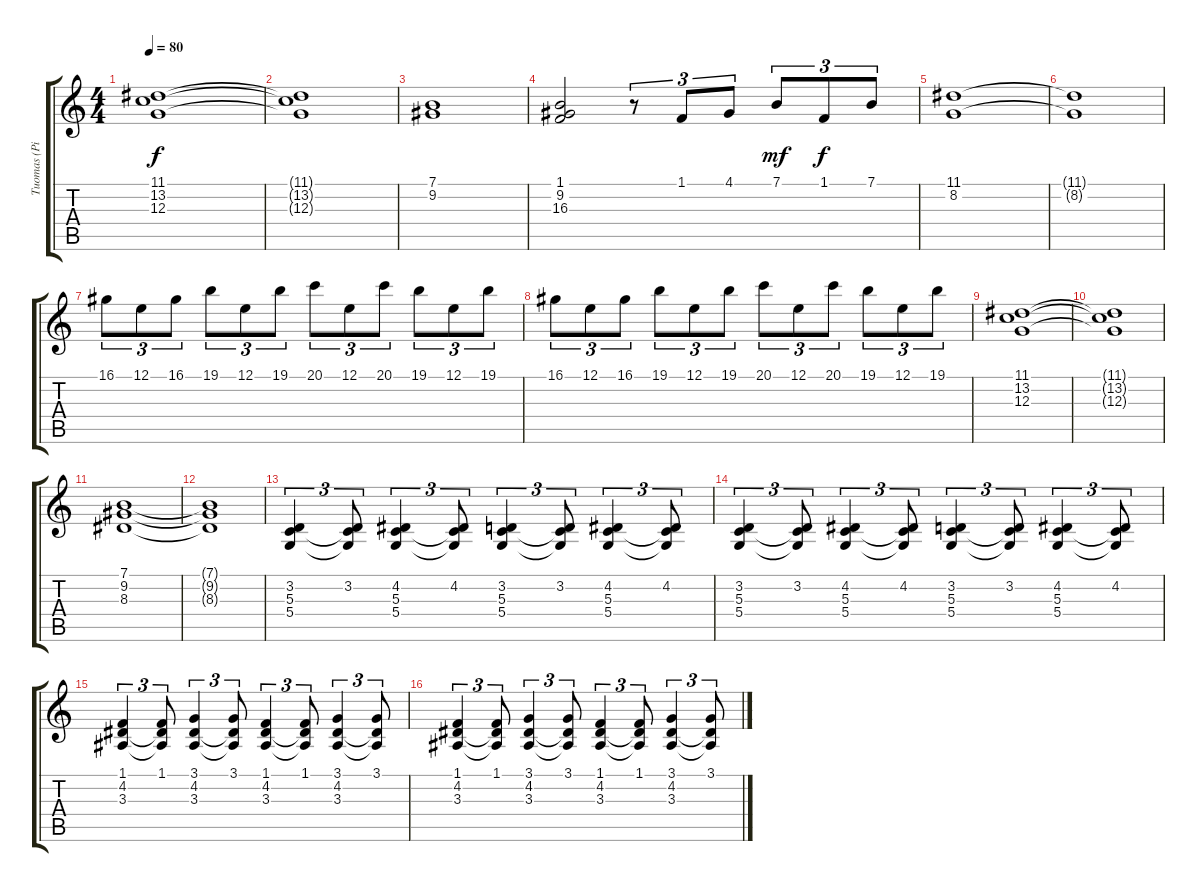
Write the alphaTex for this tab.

\track ("Tuomas (Piano RH)" "Tuomas (Pi") {instrument acousticgrandpiano}
\staff {score tabs}
\tuning (E4 B3 G3 D3 A2 E2) {hide}
\ts (4 4)
\tempo 80
\clef g2
\ks c
(11.1 13.2 12.3).1{dy f} |
(11.1{t} 13.2{t} 12.3{t}).1 |
(7.1 9.2).1 |
(1.1 9.2 16.3).2 r.8{tu (3 2)} 1.1.8{tu (3 2)} 4.1.8{tu (3 2)} 7.1.8{tu (3 2) dy mf} 1.1.8{tu (3 2) dy f} 7.1.8{tu (3 2)} |
(11.1 8.2).1 |
(11.1{t} 8.2{t}).1 |
16.1.8{tu (3 2)} 12.1.8{tu (3 2)} 16.1.8{tu (3 2)} 19.1.8{tu (3 2)} 12.1.8{tu (3 2)} 19.1.8{tu (3 2)} 20.1.8{tu (3 2)} 12.1.8{tu (3 2)} 20.1.8{tu (3 2)} 19.1.8{tu (3 2)} 12.1.8{tu (3 2)} 19.1.8{tu (3 2)} |
16.1.8{tu (3 2)} 12.1.8{tu (3 2)} 16.1.8{tu (3 2)} 19.1.8{tu (3 2)} 12.1.8{tu (3 2)} 19.1.8{tu (3 2)} 20.1.8{tu (3 2)} 12.1.8{tu (3 2)} 20.1.8{tu (3 2)} 19.1.8{tu (3 2)} 12.1.8{tu (3 2)} 19.1.8{tu (3 2)} |
(11.1 13.2 12.3).1 |
(11.1{t} 13.2{t} 12.3{t}).1 |
(7.1 9.2 8.3).1 |
(7.1{t} 9.2{t} 8.3{t}).1 |
(3.2 5.3 5.4).4{tu (3 2)} (3.2 5.3{t} 5.4{t}).8{tu (3 2)} (4.2 5.3 5.4).4{tu (3 2)} (4.2 5.3{t} 5.4{t}).8{tu (3 2)} (3.2 5.3 5.4).4{tu (3 2)} (3.2 5.3{t} 5.4{t}).8{tu (3 2)} (4.2 5.3 5.4).4{tu (3 2)} (4.2 5.3{t} 5.4{t}).8{tu (3 2)} |
(3.2 5.3 5.4).4{tu (3 2)} (3.2 5.3{t} 5.4{t}).8{tu (3 2)} (4.2 5.3 5.4).4{tu (3 2)} (4.2 5.3{t} 5.4{t}).8{tu (3 2)} (3.2 5.3 5.4).4{tu (3 2)} (3.2 5.3{t} 5.4{t}).8{tu (3 2)} (4.2 5.3 5.4).4{tu (3 2)} (4.2 5.3{t} 5.4{t}).8{tu (3 2)} |
(1.1 4.2 3.3).4{tu (3 2)} (1.1 4.2{t} 3.3{t}).8{tu (3 2)} (3.1 4.2 3.3).4{tu (3 2)} (3.1 4.2{t} 3.3{t}).8{tu (3 2)} (1.1 4.2 3.3).4{tu (3 2)} (1.1 4.2{t} 3.3{t}).8{tu (3 2)} (3.1 4.2 3.3).4{tu (3 2)} (3.1 4.2{t} 3.3{t}).8{tu (3 2)} |
(1.1 4.2 3.3).4{tu (3 2)} (1.1 4.2{t} 3.3{t}).8{tu (3 2)} (3.1 4.2 3.3).4{tu (3 2)} (3.1 4.2{t} 3.3{t}).8{tu (3 2)} (1.1 4.2 3.3).4{tu (3 2)} (1.1 4.2{t} 3.3{t}).8{tu (3 2)} (3.1 4.2 3.3).4{tu (3 2)} (3.1 4.2{t} 3.3{t}).8{tu (3 2)}
